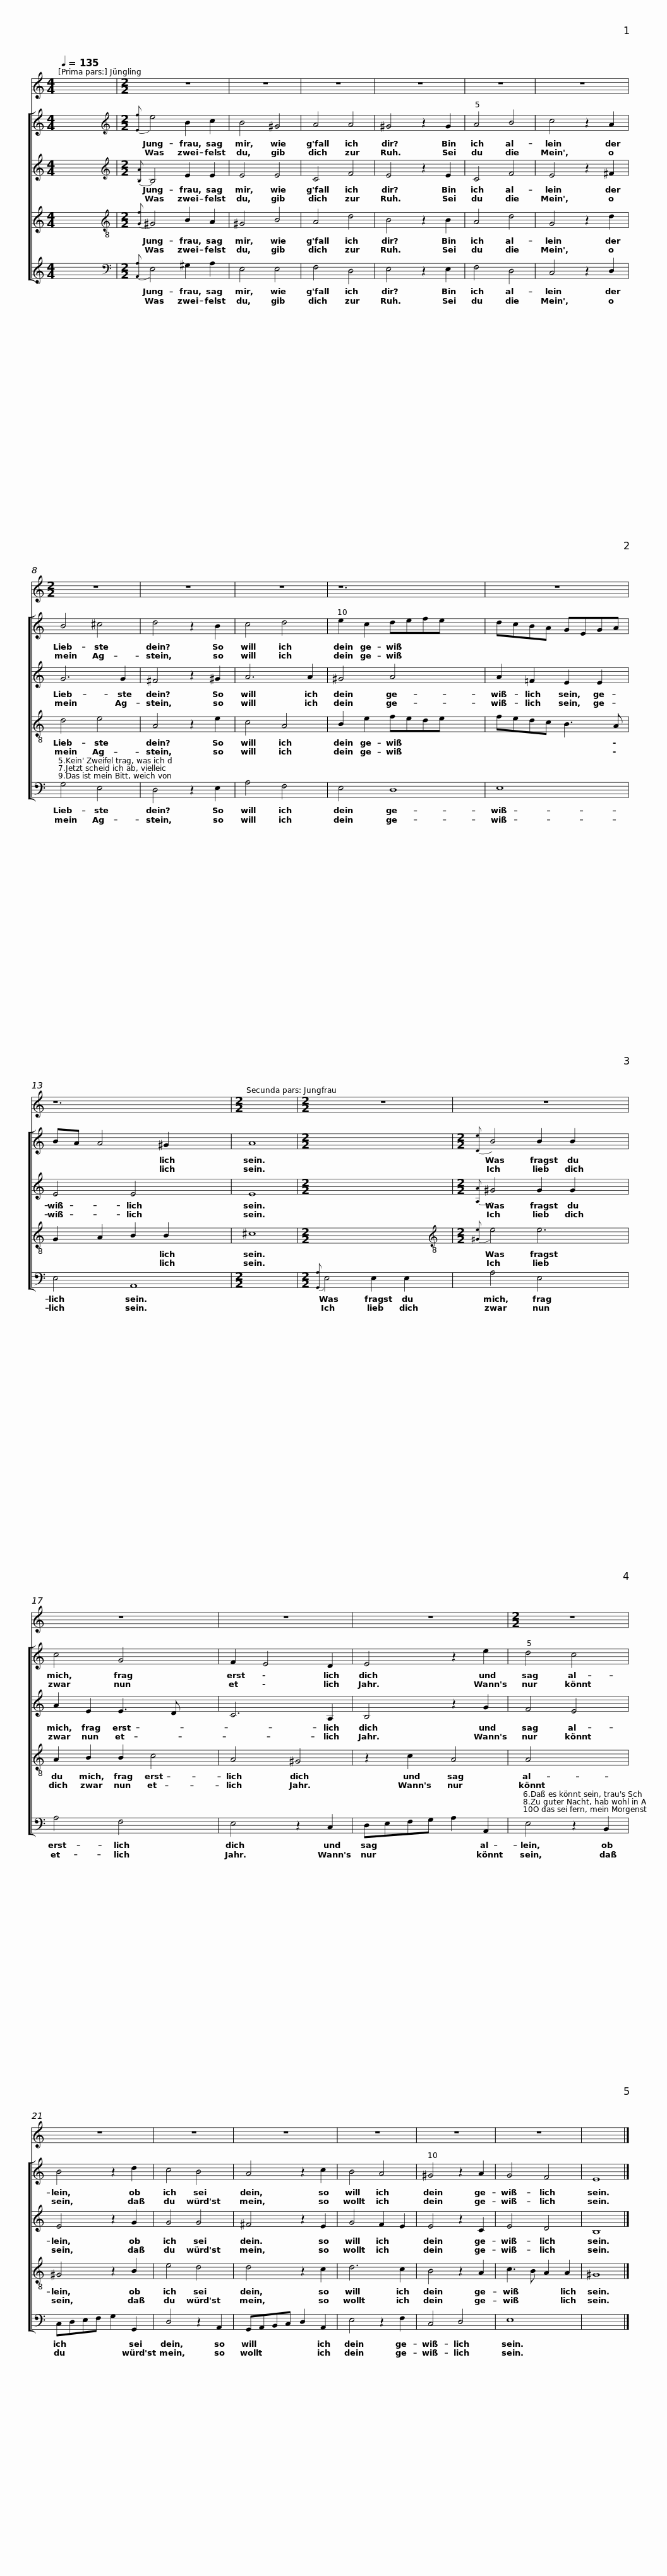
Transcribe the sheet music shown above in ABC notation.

X:1
%%score 1 [ 2 3 4 5 ]
L:1/8
Q:1/4=135
M:4/4
I:linebreak $
K:C
V:1 treble
V:2 treble
V:3 treble
V:4 treble
V:5 treble
V:1
 x8 |$[M:2/2] z8 | z8 | z8 | z8 | %5
 z8 | z8 |$[M:2/2] z8 | z8 | z8 | %10
 z12 | z8 | z12 |$[M:2/2] x8 |$[M:2/2] z8 |$ %15
 z8 x2 | z8 x2 | z8 | z8 |$[M:2/2] z8 |$ %20
 z8 | z8 | z8 | z8 | z8 | %25
 z8 | x8 |] %27
V:2
 x8 |$[M:2/2][K:treble]{[Ef]} e4 B2 c2 | B4 ^G4 | A4 A4 | ^G4 z2 G2 | %5
 A4 B4 | c4 z2 A2 |$ B4 ^c4 | d4 z2 B2 | c4 d4 | %10
 e2 c2 defe x4 | dcBA GEGA | BA A4 ^G2 x4 |$ A8 |$[M:2/2] x8 |$ %15
[M:2/2]{[De]} B4 B2 B2 x2 | c4 G4 x2 | F2 E4 D2 | E4 z2 e2 |$ d4 c4 |$ %20
 B4 z2 d2 | c4 B4 | A4 z2 c2 | B4 A4 | ^G4 z2 A2 | %25
 G4 F4 | E8 |] %27
V:3
 x8 |$[M:2/2][K:treble]{[B,A]} B,4 E2 E2 | E4 E4 | C4 F4 | E4 z2 E2 | %5
 C4 F4 | E4 z2 ^F2 |$ G6 G2 | ^F4 z2 ^G2 | A6 A2 | %10
 ^G4 A4 x4 | A2 !courtesy!=F2 E2 E2 | E4 E4 x4 |$ E8 |$[M:2/2] x8 |$ %15
[M:2/2]{[A,A]} ^G4 G2 G2 x2 | A2 E2 E3 D x2 | C6 A,2 | B,4 z2 G2 |$ F4 E4 |$ %20
 E4 z2 G2 | G4 G4 | ^F4 z2 E2 | G4 F2 E2 | E4 z2 C2 | %25
 E4 D4 | B,8 |] %27
V:4
 x8 |$[M:2/2][K:treble-8]{[Gf]} ^G4 B2 A2 | ^G4 B4 | A4 d4 | B4 z2 B2 | %5
 A4 d4 | G4 z2 d2 |$ d4 e4 | A4 z2 e2 | c4 A4 | %10
 B2 e2 fede x4 | fedc B3 A | G2 A2 B2 B2 x4 |$ ^c8 |$[M:2/2] x8 |$ %15
[M:2/2][K:treble-8]{[^Ge]} e4 e6 | A2 B2 B2 c4 | A4 ^G4 | z2 c2 A4 |$ A4 x4 |$ %20
 ^G4 z2 B2 | e4 d4 | d4 z2 c2 | d6 c2 | B4 z2 A2 | %25
 c3 B A2 A2 | ^G8 |] %27
V:5
 x8 |$[M:2/2][K:bass]{[A,,A,]} E,4 ^G,2 A,2 | E,4 E,4 | F,4 D,4 | E,4 z2 E,2 | %5
 F,4 D,4 | C,4 z2 D,2 |$ G,4 E,4 | D,4 z2 E,2 | A,4 F,4 | %10
 E,4 D,8 | E,8 | E,4 A,,8 |$[M:2/2] x8 |$[M:2/2]{[G,,A,]} E,4 E,2 E,2 |$ %15
 A,4 E,4 x2 | A,4 F,4 x2 | E,4 z2 C,2 | D,E,F,G, A,2 A,,2 |$ E,4 z2 B,,2 |$ %20
 C,D,E,F, G,2 G,,2 | D,4 z2 A,,2 | G,,A,,B,,C, D,2 A,,2 | E,4 z2 F,2 | C,4 D,4 | %25
 E,8 | x8 |] %27
